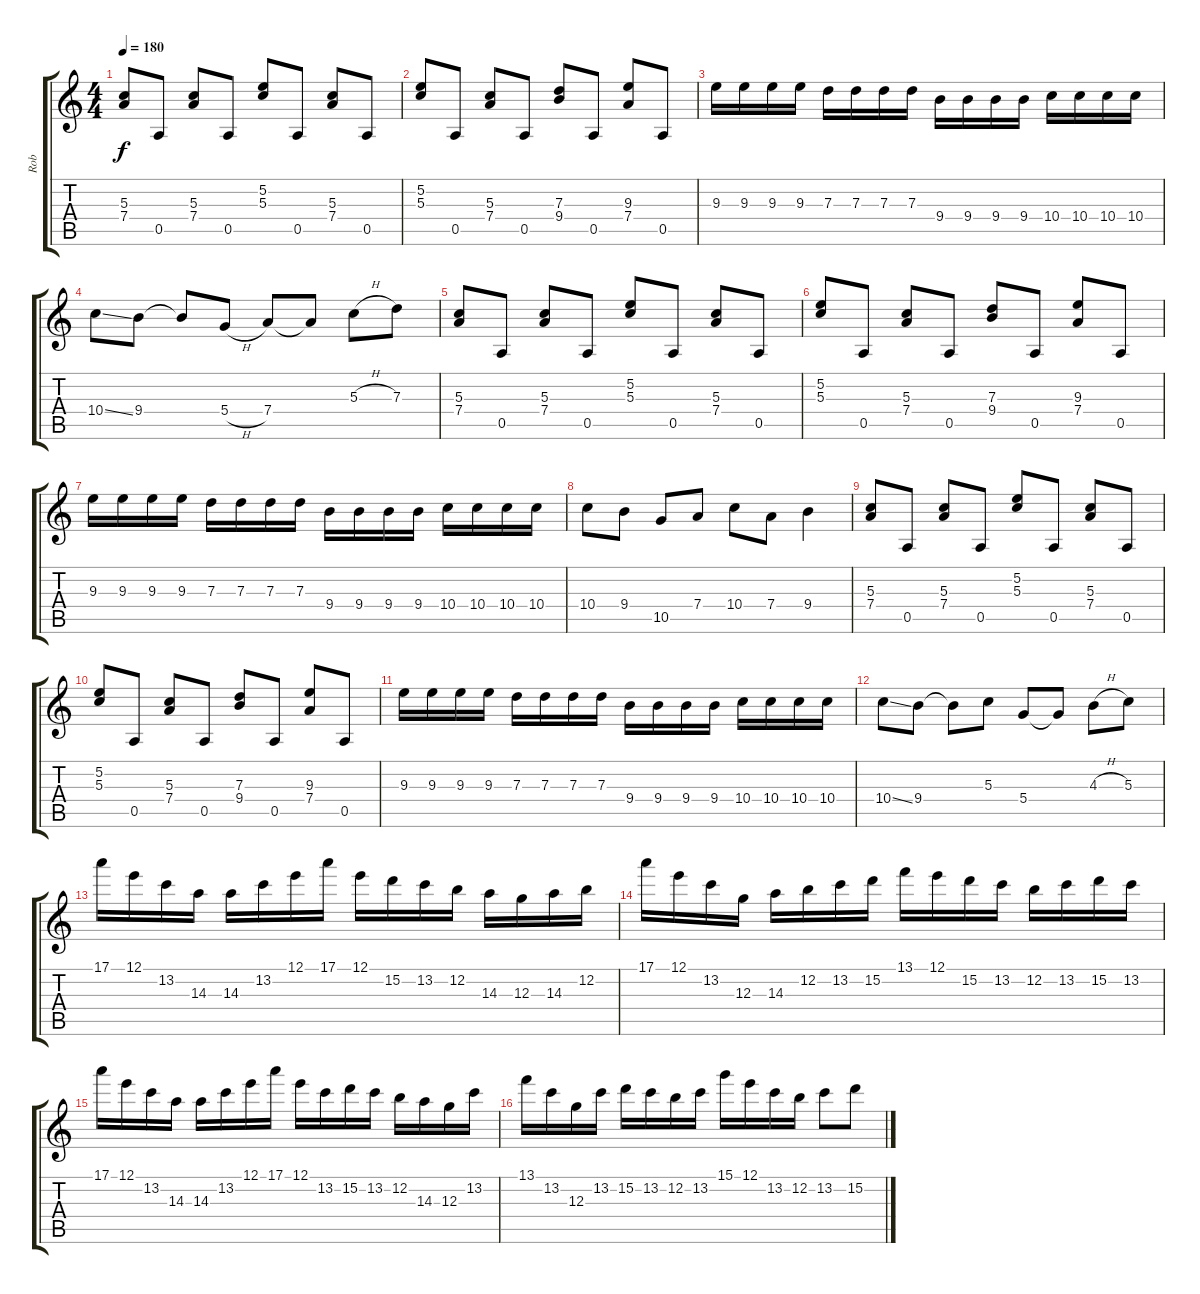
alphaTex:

\track ("Rob" "Rob") {instrument distortionguitar}
\staff {score tabs}
\tuning (E4 B3 G3 D3 A2 E2) {hide}
\ts (4 4)
\tempo 180
\clef g2
\ks c
(5.3 7.4).8{dy f} 0.5.8 (5.3 7.4).8 0.5.8 (5.2 5.3).8 0.5.8 (5.3 7.4).8 0.5.8 |
(5.2 5.3).8 0.5.8 (5.3 7.4).8 0.5.8 (7.3 9.4).8 0.5.8 (9.3 7.4).8 0.5.8 |
9.3.16 9.3.16 9.3.16 9.3.16 7.3.16 7.3.16 7.3.16 7.3.16 9.4.16 9.4.16 9.4.16 9.4.16 10.4.16 10.4.16 10.4.16 10.4.16 |
10.4{ss}.8 9.4.8 9.4{t}.8 5.4{h}.8 7.4.8 7.4{t}.8 5.3{h}.8 7.3.8 |
(5.3 7.4).8 0.5.8 (5.3 7.4).8 0.5.8 (5.2 5.3).8 0.5.8 (5.3 7.4).8 0.5.8 |
(5.2 5.3).8 0.5.8 (5.3 7.4).8 0.5.8 (7.3 9.4).8 0.5.8 (9.3 7.4).8 0.5.8 |
9.3.16 9.3.16 9.3.16 9.3.16 7.3.16 7.3.16 7.3.16 7.3.16 9.4.16 9.4.16 9.4.16 9.4.16 10.4.16 10.4.16 10.4.16 10.4.16 |
10.4.8 9.4.8 10.5.8 7.4.8 10.4.8 7.4.8 9.4.4 |
(5.3 7.4).8 0.5.8 (5.3 7.4).8 0.5.8 (5.2 5.3).8 0.5.8 (5.3 7.4).8 0.5.8 |
(5.2 5.3).8 0.5.8 (5.3 7.4).8 0.5.8 (7.3 9.4).8 0.5.8 (9.3 7.4).8 0.5.8 |
9.3.16 9.3.16 9.3.16 9.3.16 7.3.16 7.3.16 7.3.16 7.3.16 9.4.16 9.4.16 9.4.16 9.4.16 10.4.16 10.4.16 10.4.16 10.4.16 |
10.4{ss}.8 9.4.8 9.4{t}.8 5.3.8 5.4.8 5.4{t}.8 4.3{h}.8 5.3.8 |
17.1.16 12.1.16 13.2.16 14.3.16 14.3.16 13.2.16 12.1.16 17.1.16 12.1.16 15.2.16 13.2.16 12.2.16 14.3.16 12.3.16 14.3.16 12.2.16 |
17.1.16 12.1.16 13.2.16 12.3.16 14.3.16 12.2.16 13.2.16 15.2.16 13.1.16 12.1.16 15.2.16 13.2.16 12.2.16 13.2.16 15.2.16 13.2.16 |
17.1.16 12.1.16 13.2.16 14.3.16 14.3.16 13.2.16 12.1.16 17.1.16 12.1.16 13.2.16 15.2.16 13.2.16 12.2.16 14.3.16 12.3.16 13.2.16 |
13.1.16 13.2.16 12.3.16 13.2.16 15.2.16 13.2.16 12.2.16 13.2.16 15.1.16 12.1.16 13.2.16 12.2.16 13.2.8 15.2.8
